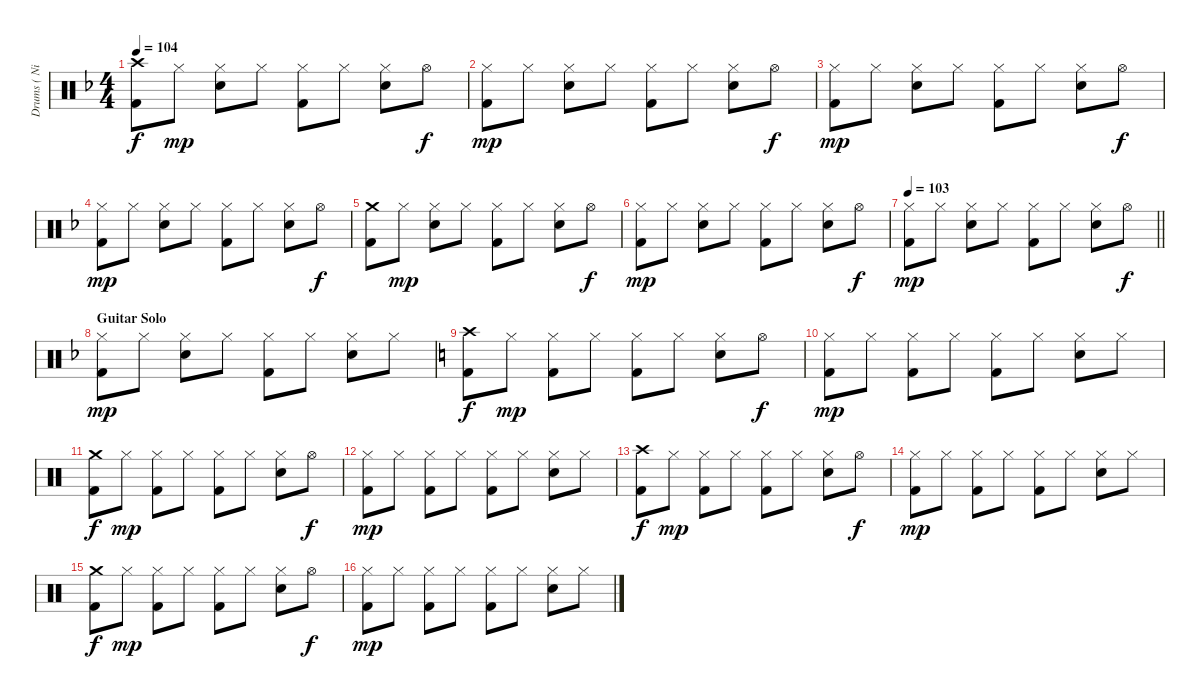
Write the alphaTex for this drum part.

\track ("Drums ( Nick Mason )" "Drums ( Ni") {instrument percussion}
\staff {score}
\articulation defaults
\ts (4 4)
\tempo 104
\clef neutral
\ks dminor
("Crash high (hit)" "Kick (hit) 2").8{dy f} "Hi-Hat (closed)".8{dy mp} ("Hi-Hat (closed)" "Snare (hit) 2").8 "Hi-Hat (closed)".8 ("Hi-Hat (closed)" "Kick (hit) 2").8 "Hi-Hat (closed)".8 ("Hi-Hat (closed)" "Snare (hit) 2").8 "Hi-Hat (open)".8{dy f} |
("Hi-Hat (closed)" "Kick (hit) 2").8{dy mp} "Hi-Hat (closed)".8 ("Hi-Hat (closed)" "Snare (hit) 2").8 "Hi-Hat (closed)".8 ("Hi-Hat (closed)" "Kick (hit) 2").8 "Hi-Hat (closed)".8 ("Hi-Hat (closed)" "Snare (hit) 2").8 "Hi-Hat (open)".8{dy f} |
("Hi-Hat (closed)" "Kick (hit) 2").8{dy mp} "Hi-Hat (closed)".8 ("Hi-Hat (closed)" "Snare (hit) 2").8 "Hi-Hat (closed)".8 ("Hi-Hat (closed)" "Kick (hit) 2").8 "Hi-Hat (closed)".8 ("Hi-Hat (closed)" "Snare (hit) 2").8 "Hi-Hat (open)".8{dy f} |
("Hi-Hat (closed)" "Kick (hit) 2").8{dy mp} "Hi-Hat (closed)".8 ("Hi-Hat (closed)" "Snare (hit) 2").8 "Hi-Hat (closed)".8 ("Hi-Hat (closed)" "Kick (hit) 2").8 "Hi-Hat (closed)".8 ("Hi-Hat (closed)" "Snare (hit) 2").8 "Hi-Hat (open)".8{dy f} |
("Crash medium (hit)" "Kick (hit) 2").8 "Hi-Hat (closed)".8{dy mp} ("Hi-Hat (closed)" "Snare (hit) 2").8 "Hi-Hat (closed)".8 ("Hi-Hat (closed)" "Kick (hit) 2").8 "Hi-Hat (closed)".8 ("Hi-Hat (closed)" "Snare (hit) 2").8 "Hi-Hat (open)".8{dy f} |
("Hi-Hat (closed)" "Kick (hit) 2").8{dy mp} "Hi-Hat (closed)".8 ("Hi-Hat (closed)" "Snare (hit) 2").8 "Hi-Hat (closed)".8 ("Hi-Hat (closed)" "Kick (hit) 2").8 "Hi-Hat (closed)".8 ("Hi-Hat (closed)" "Snare (hit) 2").8 "Hi-Hat (open)".8{dy f} |
\tempo 103
\barLineRight lightlight
("Hi-Hat (closed)" "Kick (hit) 2").8{dy mp} "Hi-Hat (closed)".8 ("Hi-Hat (closed)" "Snare (hit) 2").8 "Hi-Hat (closed)".8 ("Hi-Hat (closed)" "Kick (hit) 2").8 "Hi-Hat (closed)".8 ("Hi-Hat (closed)" "Snare (hit) 2").8 "Hi-Hat (open)".8{dy f} |
\section ("" "Guitar Solo")
("Hi-Hat (closed)" "Kick (hit) 2").8{dy mp} "Hi-Hat (closed)".8 ("Hi-Hat (closed)" "Snare (hit) 2").8 "Hi-Hat (closed)".8 ("Hi-Hat (closed)" "Kick (hit) 2").8 "Hi-Hat (closed)".8 ("Hi-Hat (closed)" "Snare (hit) 2").8 "Hi-Hat (closed)".8 |
\ks c
("Crash high (hit)" "Kick (hit) 2").8{dy f} "Hi-Hat (closed)".8{dy mp} ("Hi-Hat (closed)" "Kick (hit) 2").8 "Hi-Hat (closed)".8 ("Hi-Hat (closed)" "Kick (hit) 2").8 "Hi-Hat (closed)".8 ("Hi-Hat (closed)" "Snare (hit) 2").8 "Hi-Hat (open)".8{dy f} |
("Hi-Hat (closed)" "Kick (hit) 2").8{dy mp} "Hi-Hat (closed)".8 ("Hi-Hat (closed)" "Kick (hit) 2").8 "Hi-Hat (closed)".8 ("Hi-Hat (closed)" "Kick (hit) 2").8 "Hi-Hat (closed)".8 ("Hi-Hat (closed)" "Snare (hit) 2").8 "Hi-Hat (closed)".8 |
("Crash medium (hit)" "Kick (hit) 2").8{dy f} "Hi-Hat (closed)".8{dy mp} ("Hi-Hat (closed)" "Kick (hit) 2").8 "Hi-Hat (closed)".8 ("Hi-Hat (closed)" "Kick (hit) 2").8 "Hi-Hat (closed)".8 ("Hi-Hat (closed)" "Snare (hit) 2").8 "Hi-Hat (open)".8{dy f} |
("Hi-Hat (closed)" "Kick (hit) 2").8{dy mp} "Hi-Hat (closed)".8 ("Hi-Hat (closed)" "Kick (hit) 2").8 "Hi-Hat (closed)".8 ("Hi-Hat (closed)" "Kick (hit) 2").8 "Hi-Hat (closed)".8 ("Hi-Hat (closed)" "Snare (hit) 2").8 "Hi-Hat (closed)".8 |
("Crash high (hit)" "Kick (hit) 2").8{dy f} "Hi-Hat (closed)".8{dy mp} ("Hi-Hat (closed)" "Kick (hit) 2").8 "Hi-Hat (closed)".8 ("Hi-Hat (closed)" "Kick (hit) 2").8 "Hi-Hat (closed)".8 ("Hi-Hat (closed)" "Snare (hit) 2").8 "Hi-Hat (open)".8{dy f} |
("Hi-Hat (closed)" "Kick (hit) 2").8{dy mp} "Hi-Hat (closed)".8 ("Hi-Hat (closed)" "Kick (hit) 2").8 "Hi-Hat (closed)".8 ("Hi-Hat (closed)" "Kick (hit) 2").8 "Hi-Hat (closed)".8 ("Hi-Hat (closed)" "Snare (hit) 2").8 "Hi-Hat (closed)".8 |
("Crash medium (hit)" "Kick (hit) 2").8{dy f} "Hi-Hat (closed)".8{dy mp} ("Hi-Hat (closed)" "Kick (hit) 2").8 "Hi-Hat (closed)".8 ("Hi-Hat (closed)" "Kick (hit) 2").8 "Hi-Hat (closed)".8 ("Hi-Hat (closed)" "Snare (hit) 2").8 "Hi-Hat (open)".8{dy f} |
("Hi-Hat (closed)" "Kick (hit) 2").8{dy mp} "Hi-Hat (closed)".8 ("Hi-Hat (closed)" "Kick (hit) 2").8 "Hi-Hat (closed)".8 ("Hi-Hat (closed)" "Kick (hit) 2").8 "Hi-Hat (closed)".8 ("Hi-Hat (closed)" "Snare (hit) 2").8 "Hi-Hat (closed)".8
